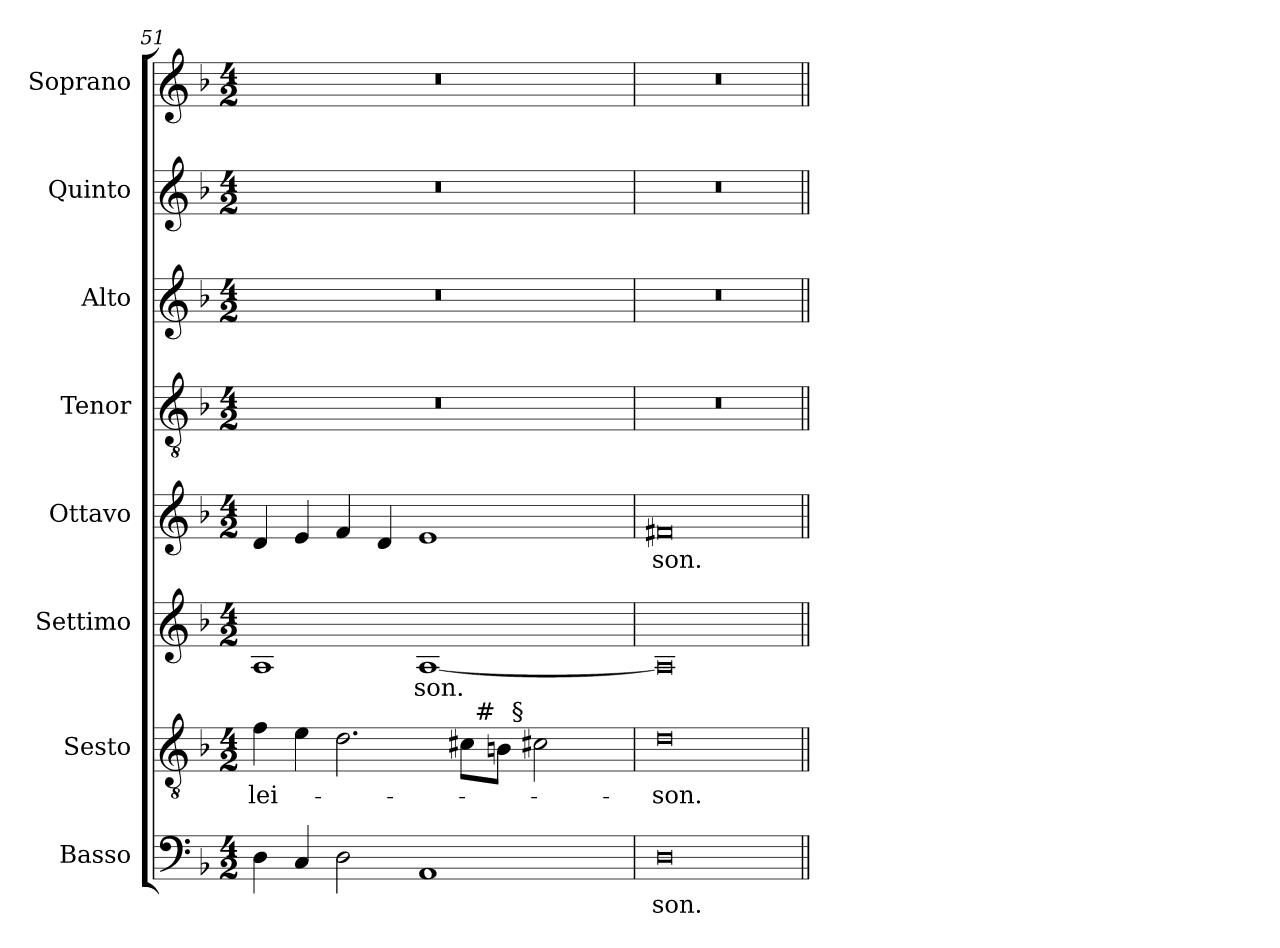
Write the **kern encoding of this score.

**kern	**text	**kern	**text	**kern	**text	**kern	**text	**kern	**kern	**kern	**kern
*part8	*part8	*part7	*part7	*part6	*part6	*part5	*part5	*part4	*part3	*part2	*part1
*staff8	*staff8	*staff7	*staff7	*staff6	*staff6	*staff5	*staff5	*staff4	*staff3	*staff2	*staff1
*I"Basso	*	*I"Sesto	*	*I"Settimo	*	*I"Ottavo	*	*I"Tenor	*I"Alto	*I"Quinto	*I"Soprano
*I'B.	*	*I'Ss.	*	*I'St.	*	*I'Ot.	*	*I'T.	*I'A.	*I'Q.	*I'S.
*clefF4	*	*clefGv2	*	*clefG2	*	*clefG2	*	*clefGv2	*clefG2	*clefG2	*clefG2
*	*	*ITrd7c12	*	*	*	*	*	*ITrd7c12	*	*	*
*k[b-]	*	*k[b-]	*	*k[b-]	*	*k[b-]	*	*k[b-]	*k[b-]	*k[b-]	*k[b-]
*F:	*	*F:	*	*F:	*	*F:	*	*F:	*F:	*F:	*F:
*M4/2	*	*M4/2	*	*M4/2	*	*M4/2	*	*M4/2	*M4/2	*M4/2	*M4/2
=51	=51	=51	=51	=51	=51	=51	=51	=51	=51	=51	=51
!	!	!	!LO:LY:b:color=#000000	!	!	!	!	!LO:N:vis=1	!LO:N:vis=1	!LO:N:vis=1	!LO:N:vis=1
*	*	*^	*	*	*	*	*	*	*	*	*
*	*	*	*^	*	*	*	*	*	*	*	*	*
4Di\	.	4Fi\	1ryy	1ryy	-lei-	1Ai	.	4di/	.	0r	0r	0r	0r
4Ci/	.	4Ei\	.	.	.	.	.	4ei/	.	.	.	.	.
2Di\	.	2.Di\	.	.	.	.	.	4fi/	.	.	.	.	.
.	.	.	.	.	.	.	.	4di/	.	.	.	.	.
!	!	!	!	!	!	!	!LO:LY:b:color=#000000	!	!	!	!	!	!
1AAi	.	.	4ryy	4ryy	.	[1Ai	-son.	1ei	.	.	.	.	.
.	.	8C#i\L	32ryy	8ryy	.	.	.	.	.	.	.	.	.
.	.	.	256ryy	.	.	.	.	.	.	.	.	.	.
!	!	!	!LO:TX:a:t=#	!	!	!	!	!	!	!	!	!	!
.	.	.	2ryy	.	.	.	.	.	.	.	.	.	.
.	.	8BBi\J	.	32ryy	.	.	.	.	.	.	.	.	.
.	.	.	.	256ryy	.	.	.	.	.	.	.	.	.
!	!	!	!	!LO:TX:a:t=§	!	!	!	!	!	!	!	!	!
.	.	.	.	2ryy	.	.	.	.	.	.	.	.	.
.	.	2C#Xi\	.	.	.	.	.	.	.	.	.	.	.
.	.	.	8ryy	.	.	.	.	.	.	.	.	.	.
.	.	.	16ryy	16ryy	.	.	.	.	.	.	.	.	.
.	.	.	64..ryy	64..ryy	.	.	.	.	.	.	.	.	.
*	*	*v	*v	*v	*	*	*	*	*	*	*	*	*
=52	=52	=52	=52	=52	=52	=52	=52	=52	=52	=52	=52
*	*	*^	*	*	*	*	*	*	*	*	*
*	*	*	*^	*	*	*	*	*	*	*	*	*
!	!LO:LY:b:color=#000000	!	!	!	!	!	!	!	!	!	!	!	!
*	*	*v	*v	*v	*	*	*	*	*	*	*	*	*
*	*	*^	*	*	*	*	*	*	*	*	*
*	*	*	*^	*	*	*	*	*	*	*	*	*
!	!	!	!	!	!LO:LY:b:color=#000000	!	!	!	!	!	!	!	!
*	*	*v	*v	*v	*	*	*	*	*	*	*	*	*
*	*	*^	*	*	*	*	*	*	*	*	*
*	*	*	*^	*	*	*	*	*	*	*	*	*
!	!	!	!	!	!	!	!	!	!LO:LY:b:color=#000000	!LO:N:vis=1	!LO:N:vis=1	!LO:N:vis=1	!LO:N:vis=1
*	*	*v	*v	*v	*	*	*	*	*	*	*	*	*
0Di	-son.	0Di	-son.	0Ai]	.	0f#Xi	-son.	0r	0r	0r	0r
=||	=||	=||	=||	=||	=||	=||	=||	=||	=||	=||	=||
*-	*-	*-	*-	*-	*-	*-	*-	*-	*-	*-	*-
